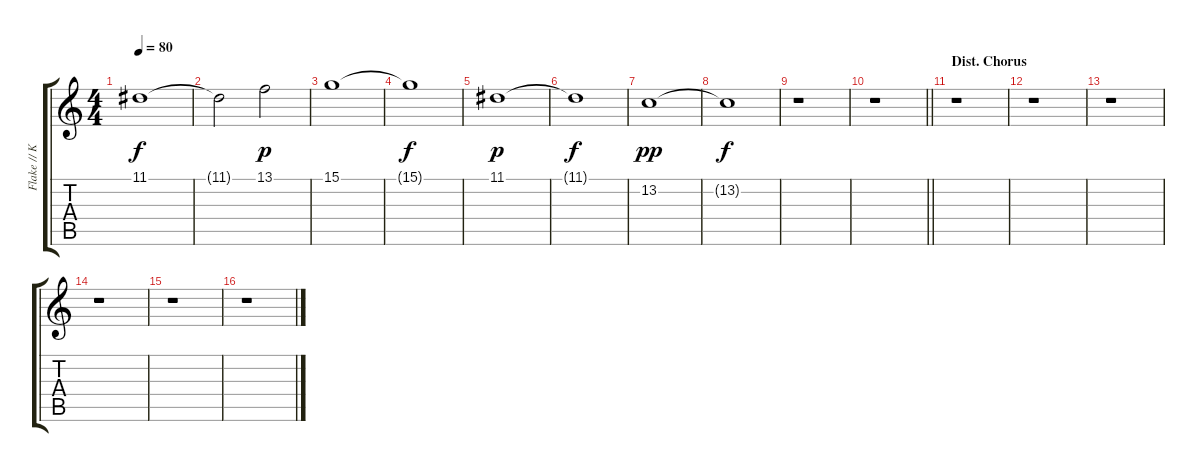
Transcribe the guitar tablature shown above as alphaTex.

\track ("Flake // Keys" "Flake // K") {instrument pad2warm}
\staff {score tabs}
\tuning (E4 B3 G3 D3 A2 E2) {hide}
\ts (4 4)
\tempo 80
\clef g2
\ks c
11.1{t}.1{dy f} |
11.1{t}.2 13.1.2{dy p} |
15.1.1 |
15.1{t}.1{dy f} |
11.1.1{dy p} |
11.1{t}.1{dy f} |
13.2.1{dy pp} |
13.2{t}.1{dy f} |
r.1 |
\barLineRight lightlight
r.1 |
\section ("" "Dist. Chorus")
r.1 |
r.1 |
r.1 |
r.1 |
r.1 |
r.1
